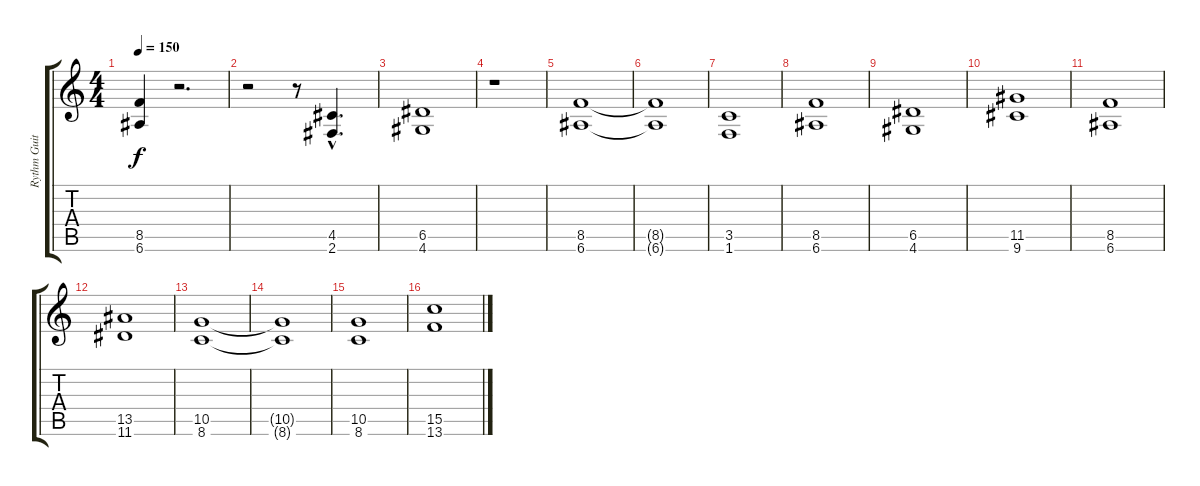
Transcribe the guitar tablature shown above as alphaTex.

\track ("Rythm Guitar" "Rythm Guit") {instrument distortionguitar}
\staff {score tabs}
\tuning (E4 B3 G3 D3 A2 E2) {hide}
\ts (4 4)
\tempo 150
\clef g2
\ks c
(8.5 6.6).4{dy f} r.2{d} |
r.2 r.8 (4.5{hac} 2.6{hac}).4{d} |
(6.5 4.6).1 |
r.1 |
(8.5 6.6).1 |
(8.5{t} 6.6{t}).1 |
(3.5 1.6).1 |
(8.5 6.6).1 |
(6.5 4.6).1 |
(11.5 9.6).1 |
(8.5 6.6).1 |
(13.5 11.6).1 |
(10.5 8.6).1 |
(10.5{t} 8.6{t}).1 |
(10.5 8.6).1 |
(15.5 13.6).1
